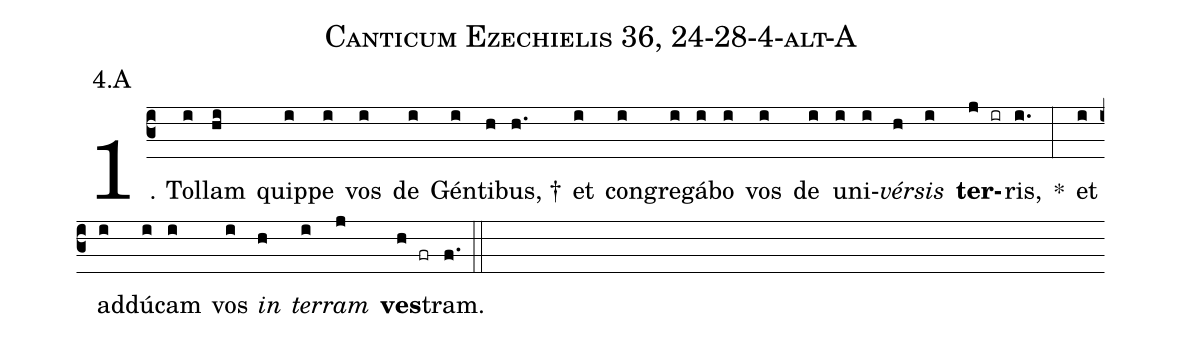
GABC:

name: Canticum Ezechielis 36, 24-28-4-alt-A;
annotation: 4.A;
%%
(c3)1. Tol(i)lam(hi) quip(i)pe(i) vos(i) de(i) Gén(i)ti(h)bus, †(h.) et(i) con(i)gre(i)gá(i)bo(i) vos(i) de(i) u(i)ni(i)<i>vér</i>(h)<i>sis</i>(i) <b>ter</b>(j ir)ris,(i.) *(:) et(i) ad(i)dú(i)cam(i) vos(i) <i>in</i>(h) <i>ter</i>(i)<i>ram</i>(j) <b>ves</b>(h fr)tram.(f.) (::)
